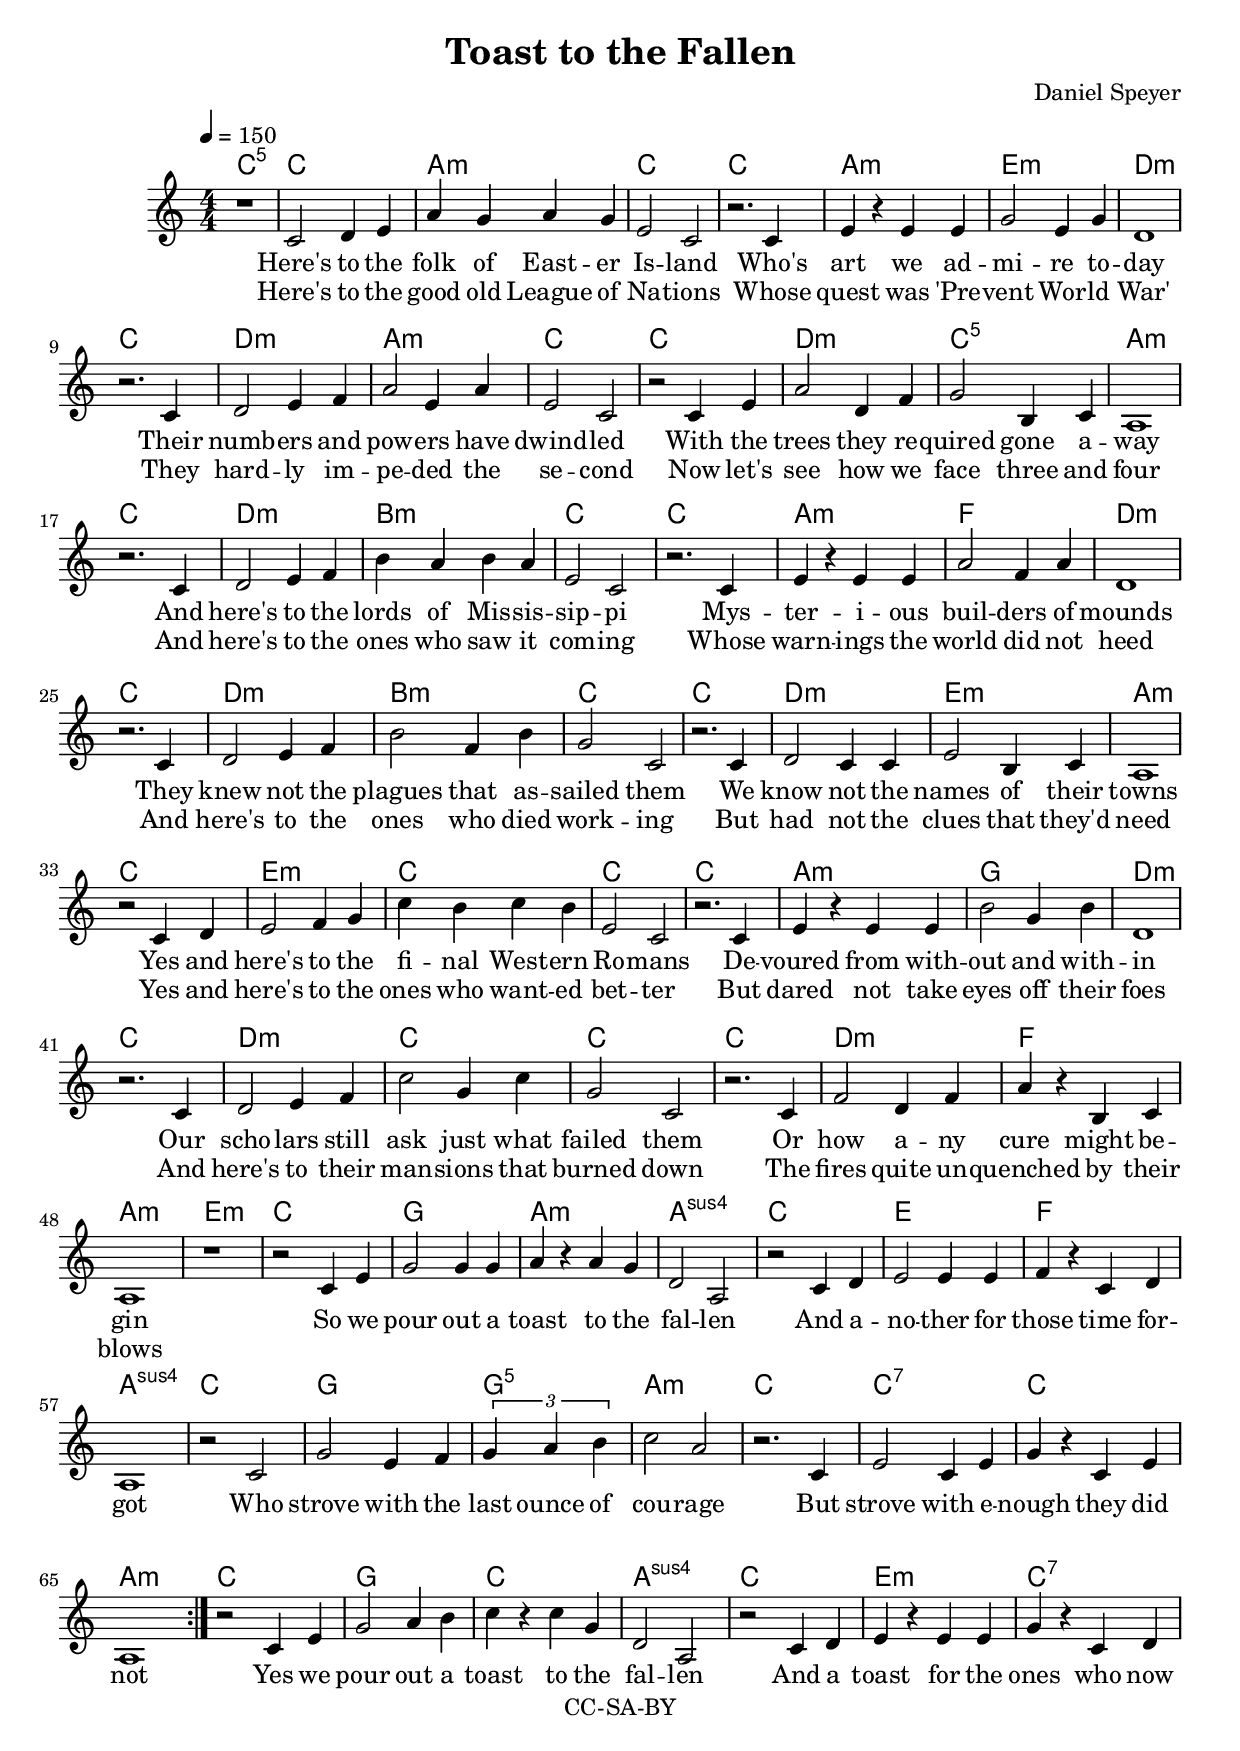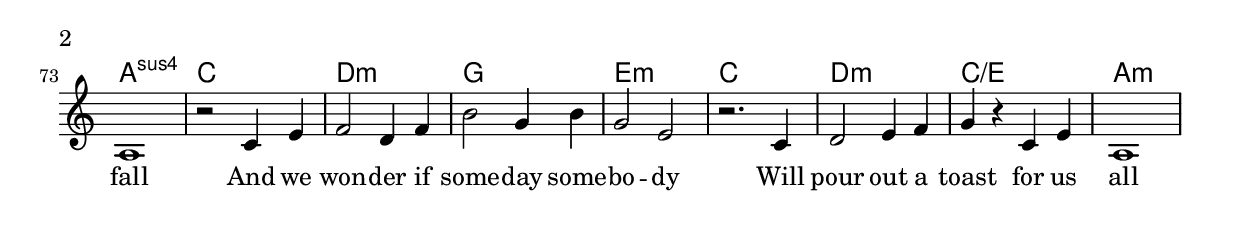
\version "2.18.2"

\header {
  title = "Toast to the Fallen"
  composer = "Daniel Speyer"
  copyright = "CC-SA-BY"
}

chExceptionMusic = {
  <c>1-\markup{ \super 1 }
  <c e>1-\markup{ \super 1.3 }
  <c g>1-\markup{ \super 5 }

}
chExceptions = #( append
  ( sequential-music-to-chord-exceptions chExceptionMusic #t)
  ignatzekExceptions)


verseOne = \lyricmode {
  Here's to the folk of East -- er Is -- land
  Who's art we ad -- mi -- re to -- day
  Their numb -- ers and pow -- ers have dwind -- led 
  With the trees they re -- quired gone a -- way

  And here's to the lords of Mis -- sis -- sip -- pi
  Mys -- ter -- i -- ous buil -- ders of mounds
  They knew not the plagues that as -- sailed them
  We know not the names of their towns

  Yes and here's to the fi -- nal West -- ern Ro -- mans
  De -- voured from with -- out and with -- in
  Our scho -- lars still ask just what failed them
  Or how a -- ny cure might be -- gin
}

 chorus = \lyricmode {
  So we pour out a toast to the fal -- len
  And a -- no -- ther for those time for -- got 
  Who strove with the last ounce of cou -- rage
  But strove with e -- nough they did not
}

verseTwo = \lyricmode {
  Here's to the good old League of Na -- tions
  Whose quest was 'Pre -- vent Wor -- ld War'
  They hard -- ly im -- pe -- ded the se -- cond
  Now let's see how we face three and four

  And here's to the ones who saw it com -- ing
  Whose warn -- ings the world did not heed
  And here's to the ones who died work -- ing
  But had not the clues that they'd need

  Yes and here's to the ones who want -- ed bet -- ter
  But dared not take eyes off their foes
  And here's to their man -- sions that burned down
  The fires quite un -- quenched by their blows 
}

outro = \lyricmode {
  Yes we pour out a toast to the fal -- len
  And a toast for the ones who now fall
  And we won -- der if some -- day some -- bo -- dy
  Will pour out a toast for us all
}
  
melody = \relative c' {
              \tempo 4=150

\numericTimeSignature
  \time 4/4
  \repeat volta 2 {
    r1
    c2 d4 e a g a g e2 c2
    r2. c4 e r e e g2 e4 g d1
    r2. c4 d2 e4 f a2 e4 a e2 c
    r2 c4 e a2 d,4 f g2 b,4 c a1 \break

    r2. c4 d2 e4 f b a b a e2 c2
    r2. c4 e r e e a2 f4 a d,1
    r2. c4 d2 e4 f b2 f4 b g2 c,
    r2. c4 d2 c4 c e2 b4 c a1 \break

    r2 c4 d e2 f4 g c b c b e,2 c2
    r2. c4 e r e e b'2 g4 b d,1
    r2. c4 d2 e4 f c'2 g4 c g2 c,
    r2. c4 f2 d4 f a r b, c a1
    
    r1
    
    r2 c4 e g2 g4 g a4 r a g d2 a2
    r2 c4 d e2 e4 e4 f r4 c4 d4 a1
    r2 c g'2 e4 f \tuplet 3/4 {g a b} c2 a
    r2. c,4 e2 c4 e g r c, e a,1
 }
    r2 c4 e g2 a4 b c4 r c g d2 a2
    r2 c4 d e r e4 e4 g r4 c,4 d4 a1
    r2 c4 e f2 d4 f b2 g4 b g2 e
    r2. c4 d2 e4 f g r c, e a,1
}

accomp = {
  \chordmode {
      \repeat volta 2 {
    c1:1.5

    c1 a:m c
    c a:m e:m d:m
    c d:m a:m c
    c d:m c:1.5 a:m 
    
    c1 d:m b:m c
    c a:m f d:m
    c d:m b:m c
    c d:m e:m a:m
    
    c1 e:m c c
    c a:m g d:m
    c d:m c c
    c d:m f a:m
    
    e:m
    
    c g a:m a:1.4.5
    c e f a:1.4.5
    c g g:1.5 a:m
    c c:1.3.5.7 c a:m
      }
    c g c a:1.4.5
    c e:m c:1.3.5.7 a:1.4.5
    c d:m g e:m
    c d:m c/e  a:m
  }
}

\score {
  <<
      \new ChordNames {
        \set chordNameExceptions = #chExceptions
        \accomp
      }
      \new Voice = "voice" {
        \melody
      }
      \new Lyrics \lyricsto "voice" {
        <<
          \new Lyrics {\verseOne \chorus \outro}
          \new Lyrics \verseTwo
        >>
      }
    >>
  \layout {}
}

\score {
  <<
      \new ChordNames {
        \set ChordNames.midiInstrument=#"acoustic guitar (nylon)"
        \set ChordNames.midiMaximumVolume=#.5
        \set ChordNames.midiMinimumVolume=#.5
        \unfoldRepeats
        \accomp
      }
      \new Voice = "voice" {
        \set Staff.midiInstrument=#"voice oohs"
        \set Staff.midiMaximumVolume=#1
        \set Staff.midiMinimumVolume=#1
        \unfoldRepeats
        \melody
      }
    >>
  \midi {}
}